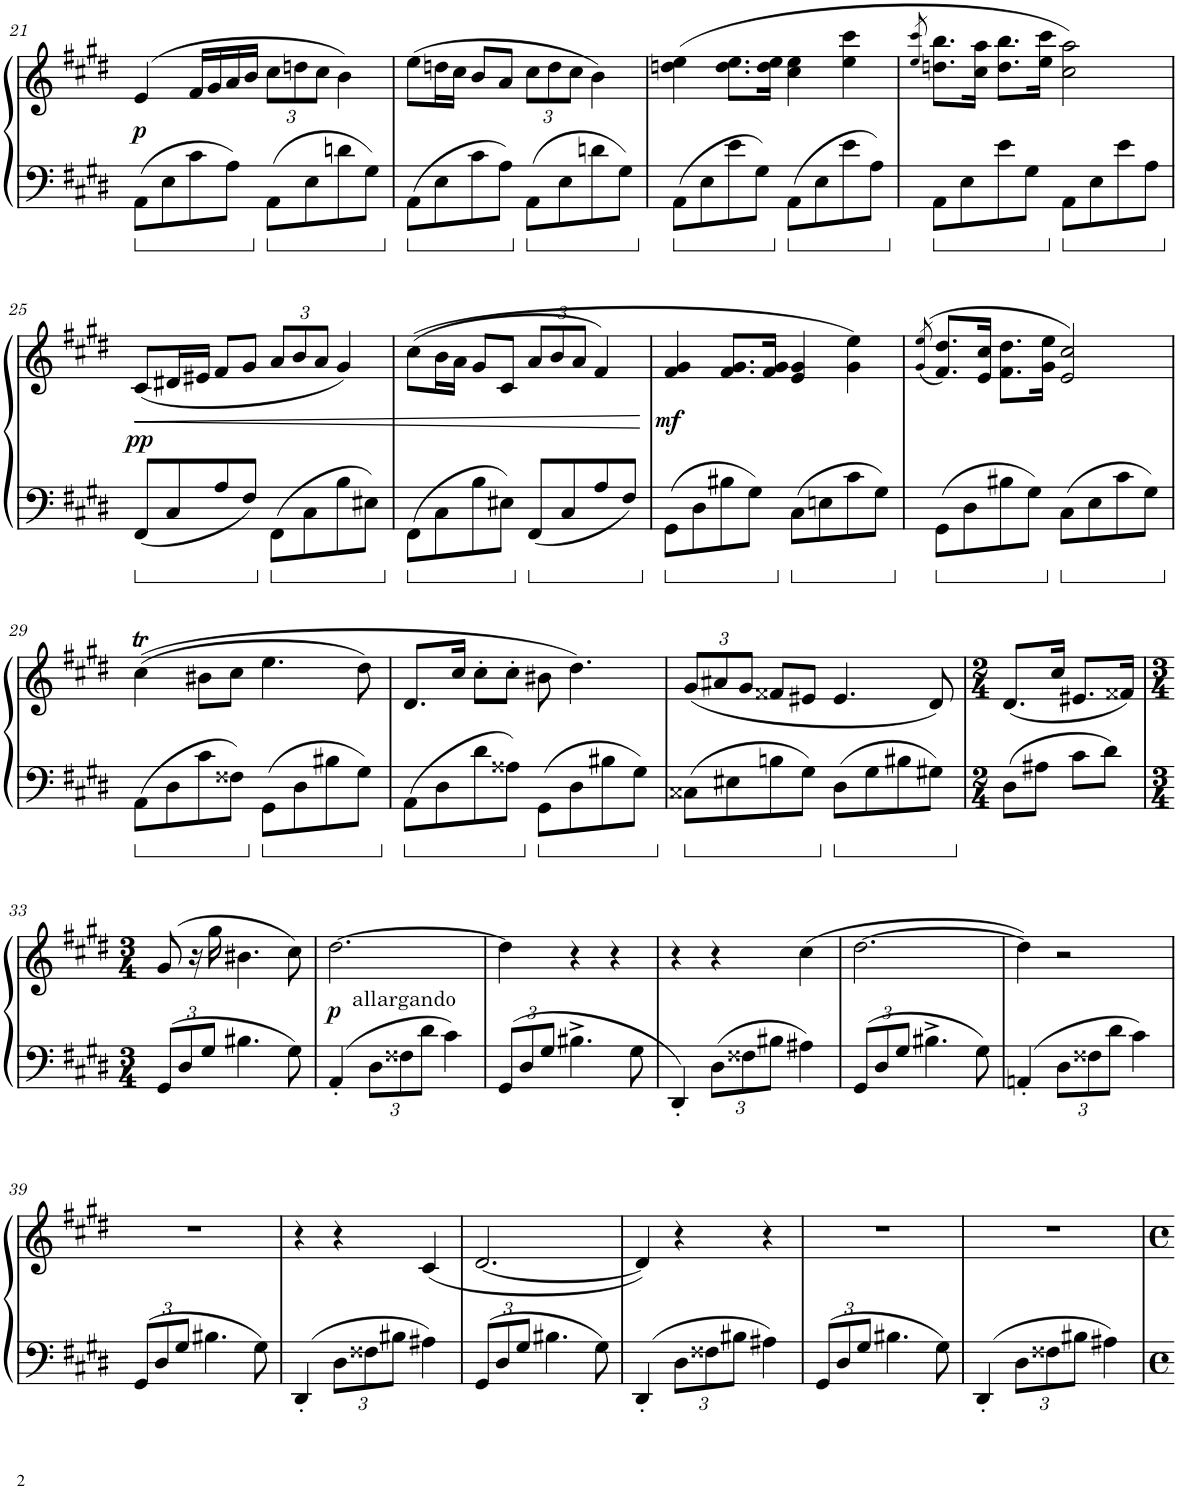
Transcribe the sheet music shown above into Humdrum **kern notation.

**kern	**kern	**dynam
*part1	*part1	*part1
*staff2	*staff1	*staff1/2
*I"Piano	*	*
*I'Pno.	*	*
!!LO:PB:g=z
*clefF4	*clefG2	*
*k[f#c#g#d#]	*k[f#c#g#d#]	*
*M4/4	*M4/4	*
*met(c)	*met(c)	*
=21	=21	=21
!	!	!LO:DY:a=2
8AA\L	(4e/	p
8E\	.	.
8c#\	16f#/LL	.
.	16g#/	.
8A\J	16a/	.
.	16b/JJ	.
*	*Xbrackettup	*
8AA\L	12cc#\L	.
.	12ddn\	.
8E\	.	.
.	12cc#\J	.
8dn\	4b\)	.
8G#\J	.	.
=22	=22	=22
8AA\L	(8ee\L	.
8E\	16ddn\L	.
.	16cc#\JJ	.
8c#\	8b/L	.
8A\J	8a/J	.
8AA\L	12cc#\L	.
.	12dd\	.
8E\	.	.
.	12cc#\J	.
8dn\	4b\)	.
8G#\J	.	.
=23	=23	=23
8AA\L	(4ddn\ 4ee\	.
8E\	.	.
8e\	8.dd\ 8.ee\L	.
8G#\J	.	.
.	16dd\ 16ee\Jk	.
8AA\L	4cc#\ 4ee\	.
8E\	.	.
8e\	4ee\ 4ccc#\	.
8A\J	.	.
=24	=24	=24
.	8qee/ 8qccc#/	.
8AA\L	8.ddn\ 8.bb\L	.
8E\	.	.
.	16cc#\ 16aa\Jk	.
8e\	8.dd\ 8.bb\L	.
8G#\J	.	.
.	16ee\ 16ccc#\Jk	.
8AA\L	2cc#\ 2aa\)	.
8E\	.	.
8e\	.	.
8A\J	.	.
!!LO:LB:g=z
=25	=25	=25
!	!	!LO:HP:b
!	!	!LO:DY:n=1:a=2
8FF#/L	(8c#/L	< pp
8C#/	16d#X/L	.
.	16e#X/JJ	.
8A/	8f#/L	.
8F#/J	8g#/J	.
8FF#\L	12a/L	.
.	12b/	.
8C#\	.	.
.	12a/J	.
8B\	4g#/)	.
8E#X\J	.	.
=26	=26	=26
8FF#\L	((8cc#\L	.
8C#\	16b\L	.
.	16a\JJ	.
8B\	8g#/L	.
8E#X\J	8c#/J	.
8FF#/L	12a/L	.
.	12b/	.
8C#/	.	.
.	12a/J	.
8A/	4f#/)	.
8F#/J	.	.
.	.	[
=27	=27	=27
!	!	!LO:DY:b
8GG#\L	4f#/ 4g#/	mf
8D#\	.	.
8B#X\	8.f#/ 8.g#/L	.
8G#\J	.	.
.	16f#/ 16g#/Jk	.
8C#\L	4e/ 4g#/	.
8En\	.	.
8c#\	4g#\ 4ee\)	.
8G#\J	.	.
=28	=28	=28
.	((8qg#/ 8qee/	.
8GG#\L	8.f#/ 8.dd#/L)	.
8D#\	.	.
.	16e/ 16cc#/Jk	.
8B#X\	8.f#\ 8.dd#\L	.
8G#\J	.	.
.	16g#\ 16ee\Jk	.
8C#\L	2e/ 2cc#/)	.
8E\	.	.
8c#\	.	.
8G#\J	.	.
!!LO:LB:g=z
=29	=29	=29
8AA\L	((4cc#T\	.
8D#\	.	.
8c#\	8b#X\L	.
8F##X\J	8cc#\J	.
8GG#\L	4.ee\	.
8D#\	.	.
8B#X\	.	.
8G#\J	8dd#\)	.
=30	=30	=30
8AA\L	8.d#/L	.
8D#\	.	.
.	16cc#/Jk	.
8d#\	8cc#'\L	.
8A##X\J	8cc#'\J	.
8GG#\L	8b#X\	.
8D#\	4.dd#\)	.
8B#X\	.	.
8G#\J	.	.
=31	=31	=31
8C##X\L	(12g#/L	.
.	12a#X/	.
8E#X\	.	.
.	12g#/J	.
8Bn\	8f##X/L	.
8G#\J	8e#X/J	.
8D#\L	4.e#/	.
8G#\	.	.
8B#X\	.	.
8G#X\J	8d#/)	.
=32	=32	=32
*M2/4	*M2/4	*
8D#\L	(8.d#/L	.
8A#X\J	.	.
.	16cc#/Jk	.
8c#\L	8.e#X/L	.
8d#\J	.	.
.	16f##X/Jk)	.
!!LO:LB:g=z
=33	=33	=33
*M3/4	*M3/4	*
*Xbrackettup	*	*
12GG#/L	(8g#/	.
12D#/	.	.
.	16r	.
12G#/J	.	.
.	16gg#\	.
4.B#X\	4.b#X\	.
8G#\	8cc#\)	.
=34	=34	=34
!LO:TX:a:t=allargando	!	!
!	!	!LO:DY:b
4AA'/	[2.dd#\	p
12D#\L	.	.
12F##X\	.	.
12d#\J	.	.
4c#\	.	.
=35	=35	=35
12GG#/L	4dd#\]	.
12D#/	.	.
12G#/J	.	.
4.B#X^\	4r	.
.	4r	.
8G#\	.	.
=36	=36	=36
4DD#'/	4r	.
12D#\L	4r	.
12F##X\	.	.
12B#X\J	.	.
4A#X\	(4cc#\	.
=37	=37	=37
12GG#/L	[2.dd#\	.
12D#/	.	.
12G#/J	.	.
4.B#X^\	.	.
8G#\	.	.
=38	=38	=38
4AAn'/	4dd#\])	.
12D#\L	2r	.
12F##X\	.	.
12d#\J	.	.
4c#\	.	.
!!LO:LB:g=z
=39	=39	=39
12GG#/L	2.r	.
12D#/	.	.
12G#/J	.	.
4.B#X\	.	.
8G#\	.	.
=40	=40	=40
4DD#'/	4r	.
12D#\L	4r	.
12F##X\	.	.
12B#X\J	.	.
4A#X\	(4c#/	.
=41	=41	=41
12GG#/L	[2.d#/	.
12D#/	.	.
12G#/J	.	.
4.B#X\	.	.
8G#\	.	.
=42	=42	=42
4DD#'/	4d#/])	.
12D#\L	4r	.
12F##X\	.	.
12B#X\J	.	.
4A#X\	4r	.
=43	=43	=43
12GG#/L	2.r	.
12D#/	.	.
12G#/J	.	.
4.B#X\	.	.
8G#\	.	.
=44	=44	=44
4DD#'/	2.r	.
12D#\L	.	.
12F##X\	.	.
12B#X\J	.	.
4A#X\	.	.
=	=	=
*-	*-	*-
